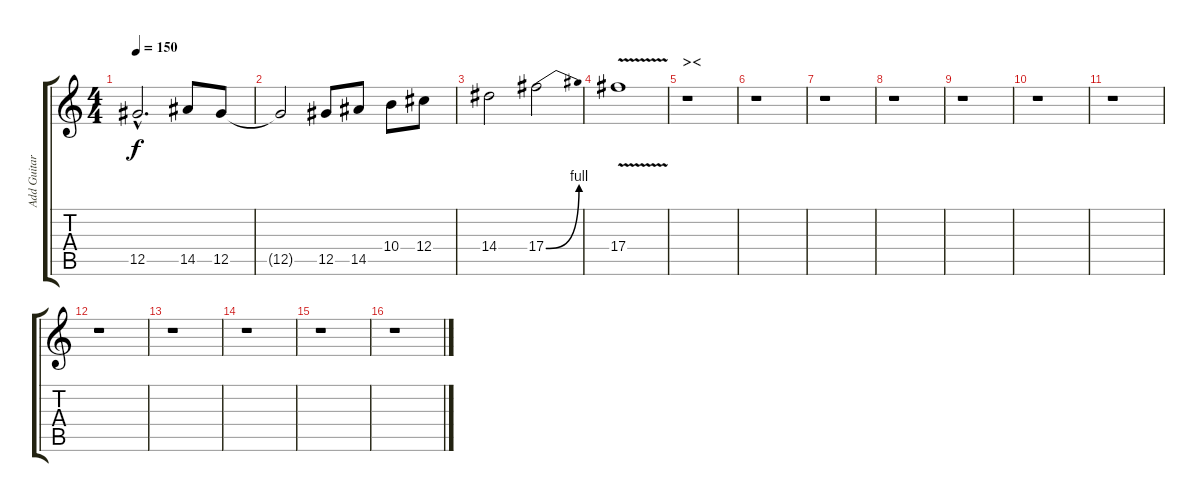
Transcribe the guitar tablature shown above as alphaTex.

\track ("Add Guitar 2" "Add Guitar") {instrument distortionguitar}
\staff {score tabs}
\tuning (Eb4 Bb3 Gb3 Db3 Ab2 Eb2) {hide}
\ts (4 4)
\tempo 150
\clef g2
\ks c
12.5{hac}.2{d dy f} 14.5.8 12.5.8 |
12.5{t}.2 12.5.8 14.5.8 10.4.8 12.4.8 |
14.4.2 17.4{be (bend 0 0 60 4)}.2 |
17.4{v}.1 |
\section ("" "><")
r.1 |
r.1 |
r.1 |
r.1 |
r.1 |
r.1 |
r.1 |
r.1 |
r.1 |
r.1 |
r.1 |
r.1
